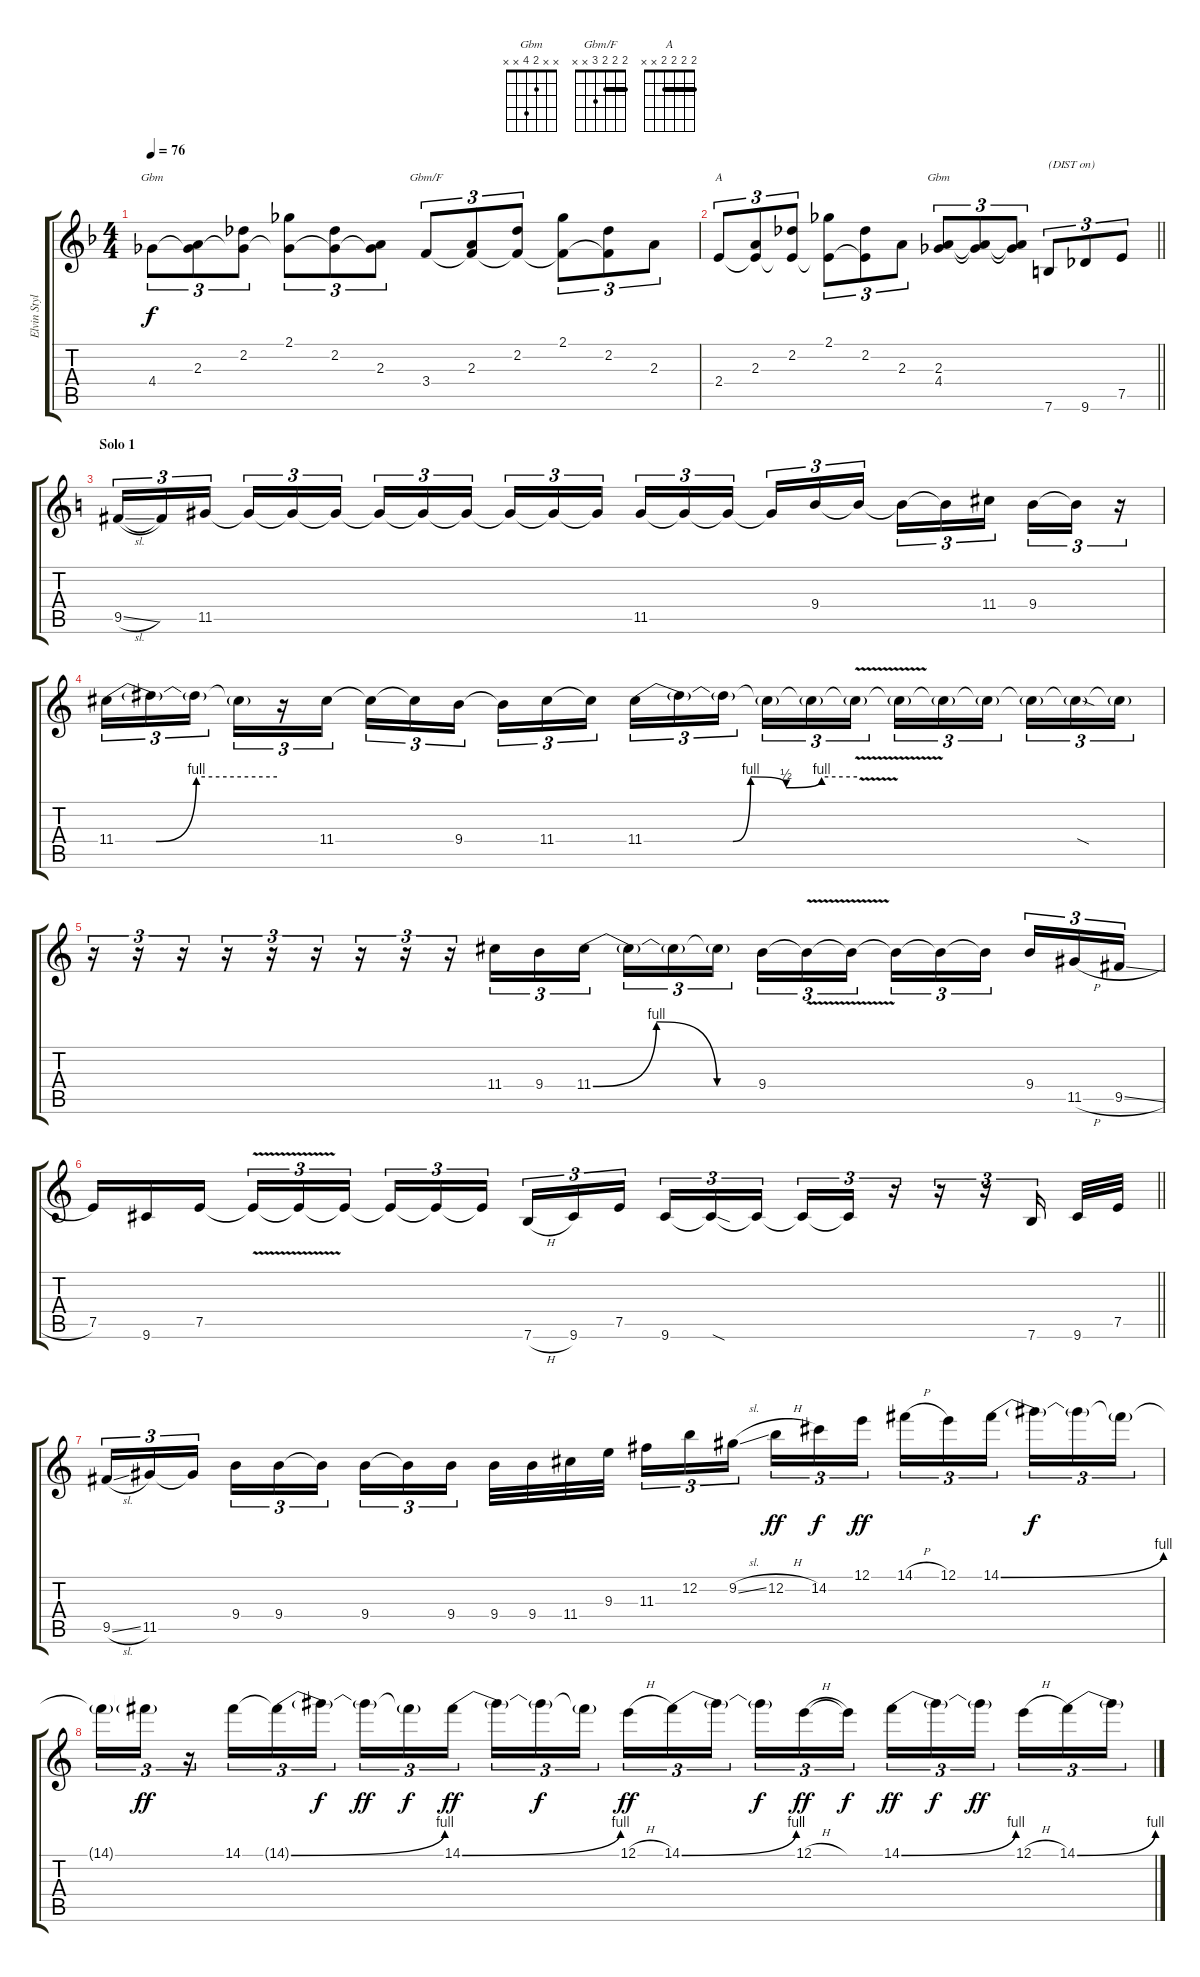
\track ("Elvin Style" "Elvin Styl") {instrument electricguitarclean}
\staff {score tabs}
\tuning (E4 B3 G3 D3 A2 E2) {hide}
\chord ("Gbm" 2 2 2 4 x x) {barre 2}
\chord ("Gbm/F" 2 2 2 3 x x) {barre 2}
\chord ("A" 2 2 2 2 x x) {barre 2}
\chord ("Gbm" x x 2 4 x x)
\ts (4 4)
\tempo 76
\clef g2
\ks f
4.4.8{tu (3 2) ch "Gbm" dy f} (2.3 4.4{t}).8{tu (3 2)} (2.2 4.4{t}).8{tu (3 2)} (2.1 4.4{t}).8{tu (3 2)} (2.2 4.4{t}).8{tu (3 2)} (2.3 4.4{t}).8{tu (3 2)} 3.4.8{tu (3 2) ch "Gbm/F"} (2.3 3.4{t}).8{tu (3 2)} (2.2 3.4{t}).8{tu (3 2)} (2.1 3.4{t}).8{tu (3 2)} (2.2 3.4{t}).8{tu (3 2)} 2.3.8{tu (3 2)} |
\barLineRight lightlight
2.4.8{tu (3 2) ch "A"} (2.3 2.4{t}).8{tu (3 2)} (2.2 2.4{t}).8{tu (3 2)} (2.1 2.4{t}).8{tu (3 2)} (2.2 2.4{t}).8{tu (3 2)} 2.3.8{tu (3 2)} (2.3 4.4).8{tu (3 2) ch "Gbm"} (2.3{t} 4.4{t}).8{tu (3 2)} (2.3{t} 4.4{t}).8{tu (3 2)} 7.6.8{tu (3 2) txt "(DIST on)" instrument distortionguitar} 9.6.8{tu (3 2)} 7.5.8{tu (3 2)} |
\section ("" "Solo 1")
\ks c
9.5{sl}.16{tu (3 2)} 9.5{t}.16{tu (3 2)} 11.5.16{tu (3 2) beam splitsecondary} 11.5{t}.16{tu (3 2)} 11.5{t}.16{tu (3 2)} 11.5{t}.16{tu (3 2)} 11.5{t}.16{tu (3 2)} 11.5{t}.16{tu (3 2)} 11.5{t}.16{tu (3 2) beam splitsecondary} 11.5{t}.16{tu (3 2)} 11.5{t}.16{tu (3 2)} 11.5{t}.16{tu (3 2)} 11.5.16{tu (3 2)} 11.5{t}.16{tu (3 2)} 11.5{t}.16{tu (3 2) beam splitsecondary} 11.5{t}.16{tu (3 2)} 9.4.16{tu (3 2)} 9.4{t}.16{tu (3 2)} 9.4{t}.16{tu (3 2)} 9.4{t}.16{tu (3 2)} 11.4.16{tu (3 2) beam splitsecondary} 9.4.16{tu (3 2)} 9.4{t}.16{tu (3 2)} r.16{tu (3 2)} |
11.4{be (custom 0 0 15 0 30 4 60 4)}.16{tu (3 2)} 11.4{t}.16{tu (3 2)} 11.4{t}.16{tu (3 2) beam splitsecondary} 11.4{t}.16{tu (3 2)} r.16{tu (3 2)} 11.4.16{tu (3 2)} 11.4{t}.16{tu (3 2)} 11.4{t}.16{tu (3 2)} 9.4.16{tu (3 2) beam splitsecondary} 9.4{t}.16{tu (3 2)} 11.4.16{tu (3 2)} 11.4{t}.16{tu (3 2)} 11.4{be (custom 0 0 25 0 30 4 40 2 50 4 60 4)}.16{tu (3 2)} 11.4{t}.16{tu (3 2)} 11.4{t}.16{tu (3 2) beam splitsecondary} 11.4{t}.16{tu (3 2)} 11.4{t}.16{tu (3 2)} 11.4{v t}.16{tu (3 2)} 11.4{t}.16{tu (3 2)} 11.4{t}.16{tu (3 2)} 11.4{t}.16{tu (3 2) beam splitsecondary} 11.4{t}.16{tu (3 2)} 11.4{sod t}.16{tu (3 2)} 11.4{t}.16{tu (3 2)} |
r.16{tu (3 2)} r.16{tu (3 2)} r.16{tu (3 2)} r.16{tu (3 2)} r.16{tu (3 2)} r.16{tu (3 2)} r.16{tu (3 2)} r.16{tu (3 2)} r.16{tu (3 2)} 11.4.16{tu (3 2)} 9.4.16{tu (3 2)} 11.4{be (custom 0 0 23 4 45 0 60 0)}.16{tu (3 2)} 11.4{t}.16{tu (3 2)} 11.4{t}.16{tu (3 2)} 11.4{t}.16{tu (3 2) beam splitsecondary} 9.4.16{tu (3 2)} 9.4{v t}.16{tu (3 2)} 9.4{t}.16{tu (3 2)} 9.4{t}.16{tu (3 2)} 9.4{t}.16{tu (3 2)} 9.4{t}.16{tu (3 2) beam splitsecondary} 9.4.16{tu (3 2)} 11.5{h}.16{tu (3 2)} 9.5{sl}.16{tu (3 2)} |
\barLineRight lightlight
7.5.16 9.6.16 7.5.16{beam splitsecondary} 7.5{v t}.16{tu (3 2)} 7.5{t}.16{tu (3 2)} 7.5{t}.16{tu (3 2) beam splitsecondary} 7.5{t}.16{tu (3 2)} 7.5{t}.16{tu (3 2)} 7.5{t}.16{tu (3 2) beam splitsecondary} 7.6{h}.16{tu (3 2)} 9.6.16{tu (3 2)} 7.5.16{tu (3 2) beam splitsecondary} 9.6.16{tu (3 2)} 9.6{sod t}.16{tu (3 2)} 9.6{t}.16{tu (3 2) beam splitsecondary} 9.6{t}.16{tu (3 2)} 9.6{t}.16{tu (3 2)} r.16{tu (3 2)} r.16{tu (3 2)} r.16{tu (3 2)} 7.6.16{tu (3 2) beam splitsecondary} 9.6.32 7.5.32 |
9.5{sl}.16{tu (3 2)} 11.5.16{tu (3 2)} 11.5{t}.16{tu (3 2) beam splitsecondary} 9.4.16{tu (3 2)} 9.4.16{tu (3 2)} 9.4{t}.16{tu (3 2)} 9.4.16{tu (3 2)} 9.4{t}.16{tu (3 2)} 9.4.16{tu (3 2) beam splitsecondary} 9.4.32 9.4.32 11.4.32 9.3.32 11.3.16{tu (3 2)} 12.2.16{tu (3 2)} 9.2{sl}.16{tu (3 2) beam splitsecondary} 12.2{h}.16{tu (3 2) dy ff} 14.2.16{tu (3 2) dy f} 12.1.16{tu (3 2) dy ff} 14.1{h}.16{tu (3 2)} 12.1.16{tu (3 2)} 14.1{be (bend 0 0 60 4)}.16{tu (3 2) beam splitsecondary} 14.1{t}.16{tu (3 2) dy f} 14.1{t}.16{tu (3 2)} 14.1{t}.16{tu (3 2)} |
14.1{t}.16{tu (3 2)} 14.1{t}.16{tu (3 2) dy ff} r.16{tu (3 2)} 14.1.16{tu (3 2)} 14.1{be (bend 0 0 60 4) t}.16{tu (3 2)} 14.1{t}.16{tu (3 2) dy f} 14.1{t}.16{tu (3 2) dy ff} 14.1{t}.16{tu (3 2) dy f} 14.1{be (bend 0 0 60 4)}.16{tu (3 2) dy ff beam splitsecondary} 14.1{t}.16{tu (3 2)} 14.1{t}.16{tu (3 2) dy f} 14.1{t}.16{tu (3 2)} 12.1{h}.16{tu (3 2) dy ff} 14.1{be (bend 0 0 60 4)}.16{tu (3 2)} 14.1{t}.16{tu (3 2) beam splitsecondary} 14.1{t}.16{tu (3 2) dy f} 12.1{h}.16{tu (3 2) dy ff} 12.1{t}.16{tu (3 2) dy f} 14.1{be (bend 0 0 60 4)}.16{tu (3 2) dy ff} 14.1{t}.16{tu (3 2) dy f} 14.1{t}.16{tu (3 2) dy ff beam splitsecondary} 12.1{h}.16{tu (3 2)} 14.1{be (bend 0 0 60 4)}.16{tu (3 2)} 14.1{t}.16{tu (3 2)}
